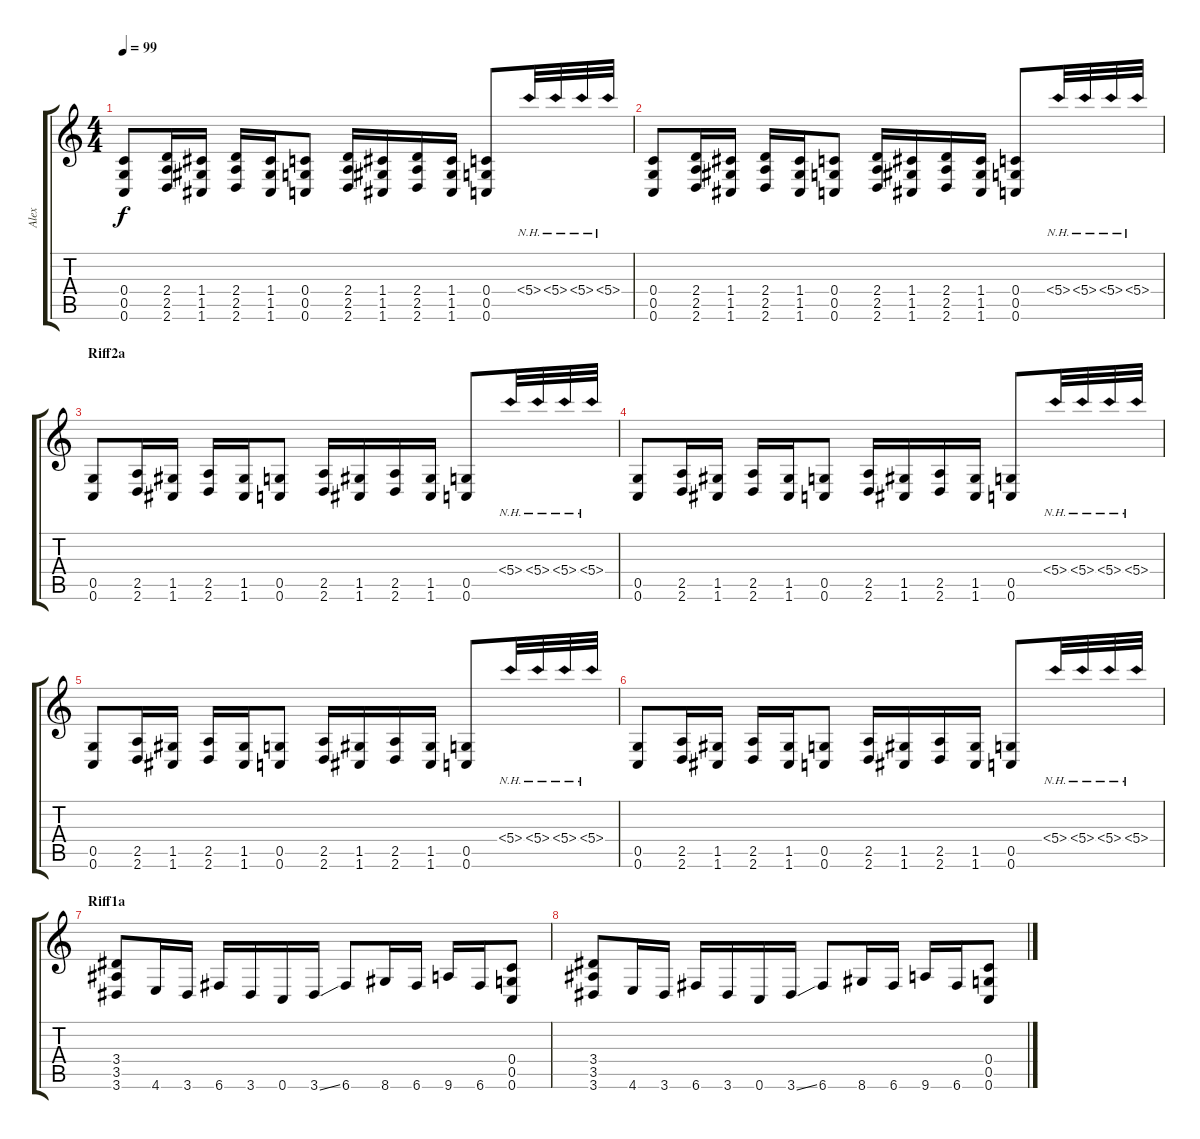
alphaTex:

\track ("Alex" "Alex") {instrument distortionguitar}
\staff {score tabs}
\tuning (D4 A3 F3 C3 G2 C2) {hide}
\ts (4 4)
\tempo 99
\clef g2
\ks c
(0.4 0.5 0.6).8{dy f} (2.4 2.5 2.6).16 (1.4 1.5 1.6).16 (2.4 2.5 2.6).16 (1.4 1.5 1.6).16 (0.4 0.5 0.6).8 (2.4 2.5 2.6).16 (1.4 1.5 1.6).16 (2.4 2.5 2.6).16 (1.4 1.5 1.6).16 (0.4 0.5 0.6).8 5.4{nh}.32 5.4{nh}.32 5.4{nh}.32 5.4{nh}.32 |
(0.4 0.5 0.6).8 (2.4 2.5 2.6).16 (1.4 1.5 1.6).16 (2.4 2.5 2.6).16 (1.4 1.5 1.6).16 (0.4 0.5 0.6).8 (2.4 2.5 2.6).16 (1.4 1.5 1.6).16 (2.4 2.5 2.6).16 (1.4 1.5 1.6).16 (0.4 0.5 0.6).8 5.4{nh}.32 5.4{nh}.32 5.4{nh}.32 5.4{nh}.32 |
\section ("" "Riff2a")
(0.5 0.6).8 (2.5 2.6).16 (1.5 1.6).16 (2.5 2.6).16 (1.5 1.6).16 (0.5 0.6).8 (2.5 2.6).16 (1.5 1.6).16 (2.5 2.6).16 (1.5 1.6).16 (0.5 0.6).8 5.4{nh}.32 5.4{nh}.32 5.4{nh}.32 5.4{nh}.32 |
(0.5 0.6).8 (2.5 2.6).16 (1.5 1.6).16 (2.5 2.6).16 (1.5 1.6).16 (0.5 0.6).8 (2.5 2.6).16 (1.5 1.6).16 (2.5 2.6).16 (1.5 1.6).16 (0.5 0.6).8 5.4{nh}.32 5.4{nh}.32 5.4{nh}.32 5.4{nh}.32 |
(0.5 0.6).8 (2.5 2.6).16 (1.5 1.6).16 (2.5 2.6).16 (1.5 1.6).16 (0.5 0.6).8 (2.5 2.6).16 (1.5 1.6).16 (2.5 2.6).16 (1.5 1.6).16 (0.5 0.6).8 5.4{nh}.32 5.4{nh}.32 5.4{nh}.32 5.4{nh}.32 |
(0.5 0.6).8 (2.5 2.6).16 (1.5 1.6).16 (2.5 2.6).16 (1.5 1.6).16 (0.5 0.6).8 (2.5 2.6).16 (1.5 1.6).16 (2.5 2.6).16 (1.5 1.6).16 (0.5 0.6).8 5.4{nh}.32 5.4{nh}.32 5.4{nh}.32 5.4{nh}.32 |
\section ("" "Riff1a")
(3.4 3.5 3.6).8 4.6.16 3.6.16 6.6.16 3.6.16 0.6.16 3.6{ss}.16 6.6.8 8.6.16 6.6.16 9.6.16 6.6.16 (0.4 0.5 0.6).8 |
(3.4 3.5 3.6).8 4.6.16 3.6.16 6.6.16 3.6.16 0.6.16 3.6{ss}.16 6.6.8 8.6.16 6.6.16 9.6.16 6.6.16 (0.4 0.5 0.6).8
